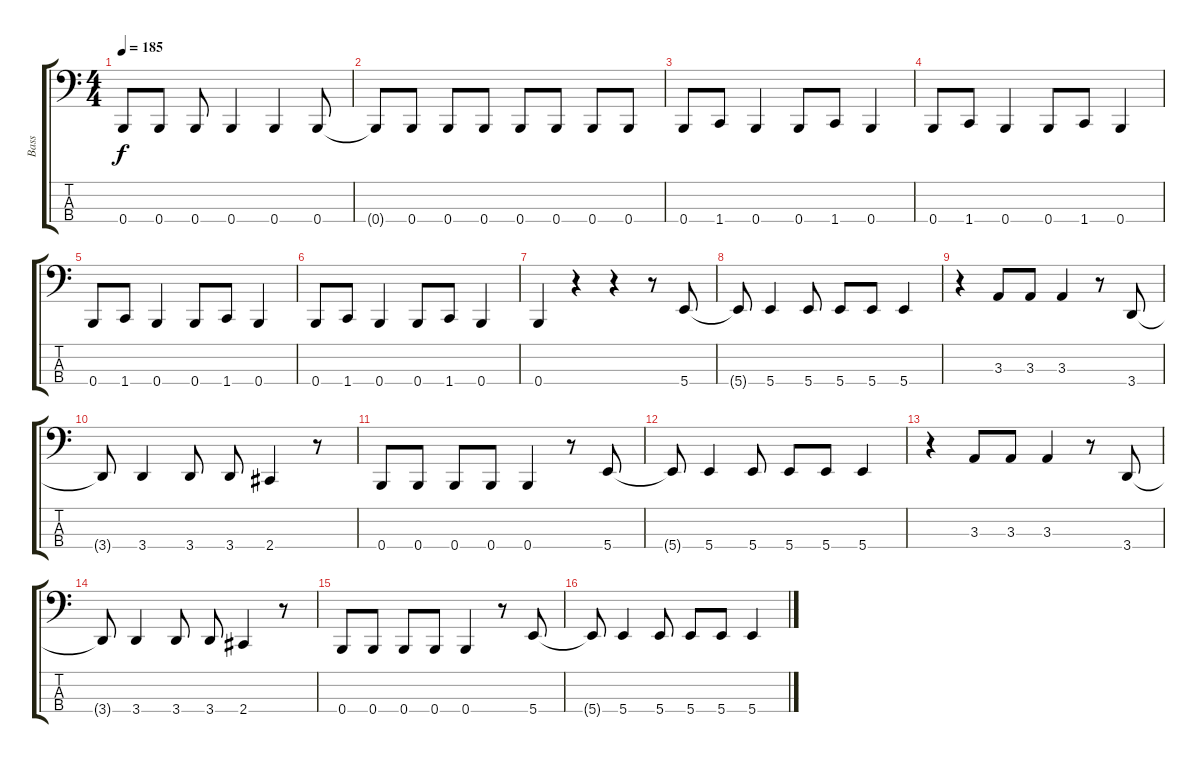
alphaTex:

\track ("Bass" "Bass") {instrument slapbass1}
\staff {score tabs}
\tuning (E2 B1 Gb1 B0) {hide}
\ts (4 4)
\tempo 185
\clef f4
\ks c
0.4.8{dy f} 0.4.8 0.4.8 0.4.4 0.4.4 0.4.8 |
0.4{t}.8 0.4.8 0.4.8 0.4.8 0.4.8 0.4.8 0.4.8 0.4.8 |
0.4.8 1.4.8 0.4.4 0.4.8 1.4.8 0.4.4 |
0.4.8 1.4.8 0.4.4 0.4.8 1.4.8 0.4.4 |
0.4.8 1.4.8 0.4.4 0.4.8 1.4.8 0.4.4 |
0.4.8 1.4.8 0.4.4 0.4.8 1.4.8 0.4.4 |
0.4.4 r.4 r.4 r.8 5.4.8 |
5.4{t}.8 5.4.4 5.4.8 5.4.8 5.4.8 5.4.4 |
r.4 3.3.8 3.3.8 3.3.4 r.8 3.4.8 |
3.4{t}.8 3.4.4 3.4.8 3.4.8 2.4.4 r.8 |
0.4.8 0.4.8 0.4.8 0.4.8 0.4.4 r.8 5.4.8 |
5.4{t}.8 5.4.4 5.4.8 5.4.8 5.4.8 5.4.4 |
r.4 3.3.8 3.3.8 3.3.4 r.8 3.4.8 |
3.4{t}.8 3.4.4 3.4.8 3.4.8 2.4.4 r.8 |
0.4.8 0.4.8 0.4.8 0.4.8 0.4.4 r.8 5.4.8 |
5.4{t}.8 5.4.4 5.4.8 5.4.8 5.4.8 5.4.4
